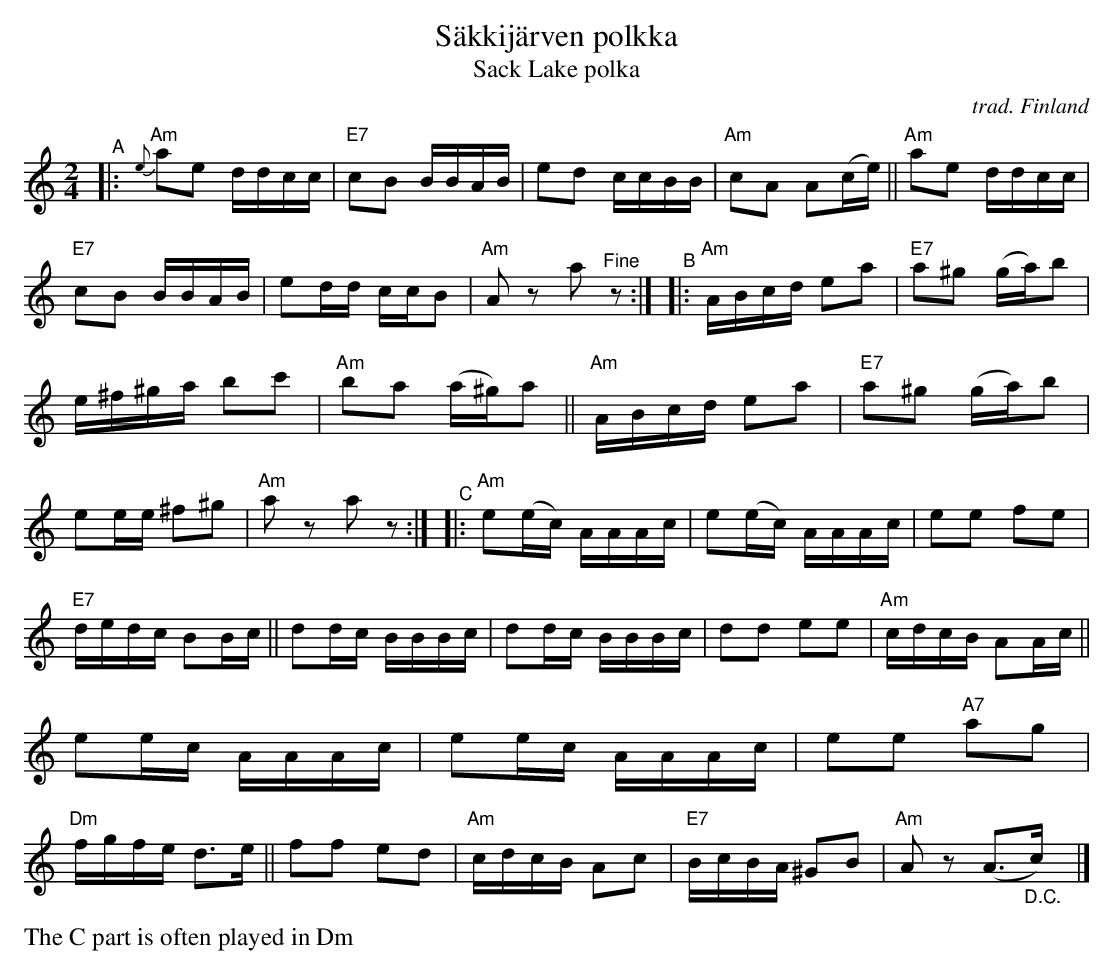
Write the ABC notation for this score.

X:1
T: S\"akkij\"arven polkka
T: Sack Lake polka
O: trad. Finland
M: 2/4
L: 1/16
K: Am
"^A"|: {e}\
"Am"a2e2 ddcc | "E7"c2B2 BBAB | e2d2 ccBB | "Am"c2A2 A2(ce) ||
"Am"a2e2 ddcc | "E7"c2B2 BBAB | e2dd ccB2 | "Am"A2z2 a2"^Fine"z2 :|
"^B"|:\
"Am"ABcd e2a2 | "E7"a2^g2 (ga)b2 | e^f^ga b2c'2 | "Am"b2a2 (a^g)a2 ||
"Am"ABcd e2a2 | "E7"a2^g2 (ga)b2 | e2ee ^f2^g2 | "Am"a2z2 a2z2 :|
"^C"|:\
"Am"e2(ec) AAAc | e2(ec) AAAc | e2e2 f2e2 | "E7"dedc B2Bc ||
d2dc BBBc | d2dc BBBc | d2d2 e2e2 | "Am"cdcB A2Ac ||
e2ec AAAc | e2ec AAAc | e2e2 "A7"a2g2 | "Dm"fgfe d3e ||
f2f2 e2d2 | "Am"cdcB A2c2 | "E7"BcBA ^G2B2 | "Am"A2z2 (A3"_D.C."c)y |]
